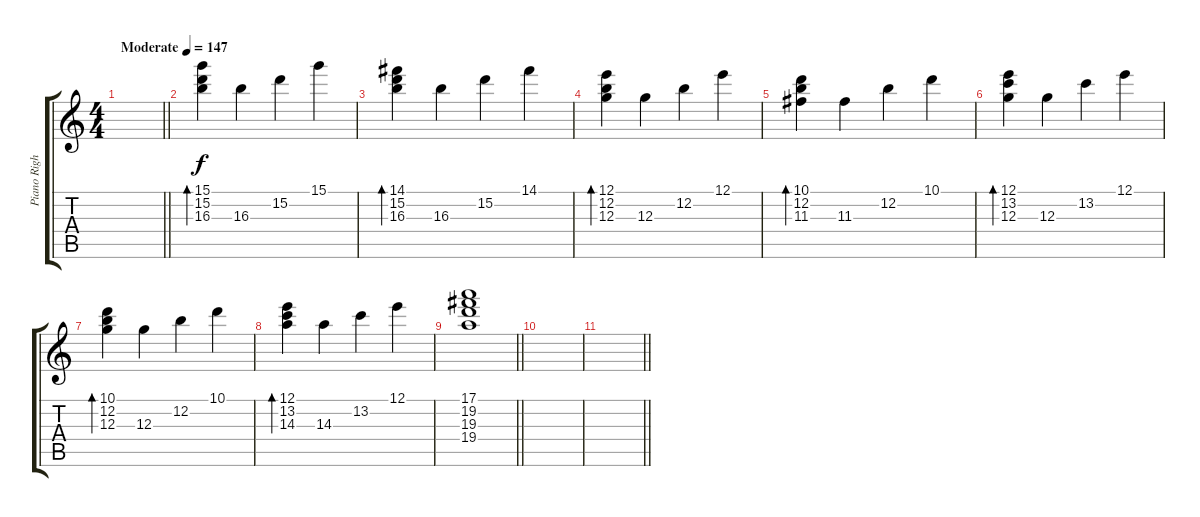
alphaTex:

\track ("Piano Right" "Piano Righ") {instrument acousticgrandpiano}
\staff {score tabs}
\tuning (E5 B4 G4 D4 A3 E3) {hide}
\ts (4 4)
\tempo (147 "Moderate")
\clef g2
\barLineRight lightlight
\ks c
|
(15.1 15.2 16.3).4{bd 240} 16.3.4 15.2.4 15.1.4 |
(14.1 15.2 16.3).4{bd 240} 16.3.4 15.2.4 14.1.4 |
(12.1 12.2 12.3).4{bd 240} 12.3.4 12.2.4 12.1.4 |
(10.1 12.2 11.3).4{bd 240} 11.3.4 12.2.4 10.1.4 |
(12.1 13.2 12.3).4{bd 240} 12.3.4 13.2.4 12.1.4 |
(10.1 12.2 12.3).4{bd 240} 12.3.4 12.2.4 10.1.4 |
(12.1 13.2 14.3).4{bd 240} 14.3.4 13.2.4 12.1.4 |
\barLineRight lightlight
(17.1 19.2 19.3 19.4).1 |
|
\barLineRight lightlight
